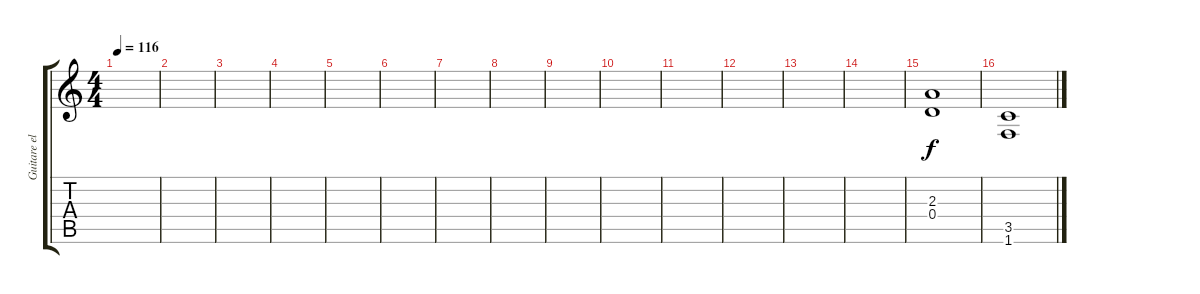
\track ("Guitare elec" "Guitare el") {instrument electricguitarclean}
\staff {score tabs}
\tuning (E4 B3 G3 D3 A2 E2) {hide}
\ts (4 4)
\tempo 116
\clef g2
\ks c
|
|
|
|
|
|
|
|
|
|
|
|
|
|
(2.3 0.4).1 |
(3.5 1.6).1
